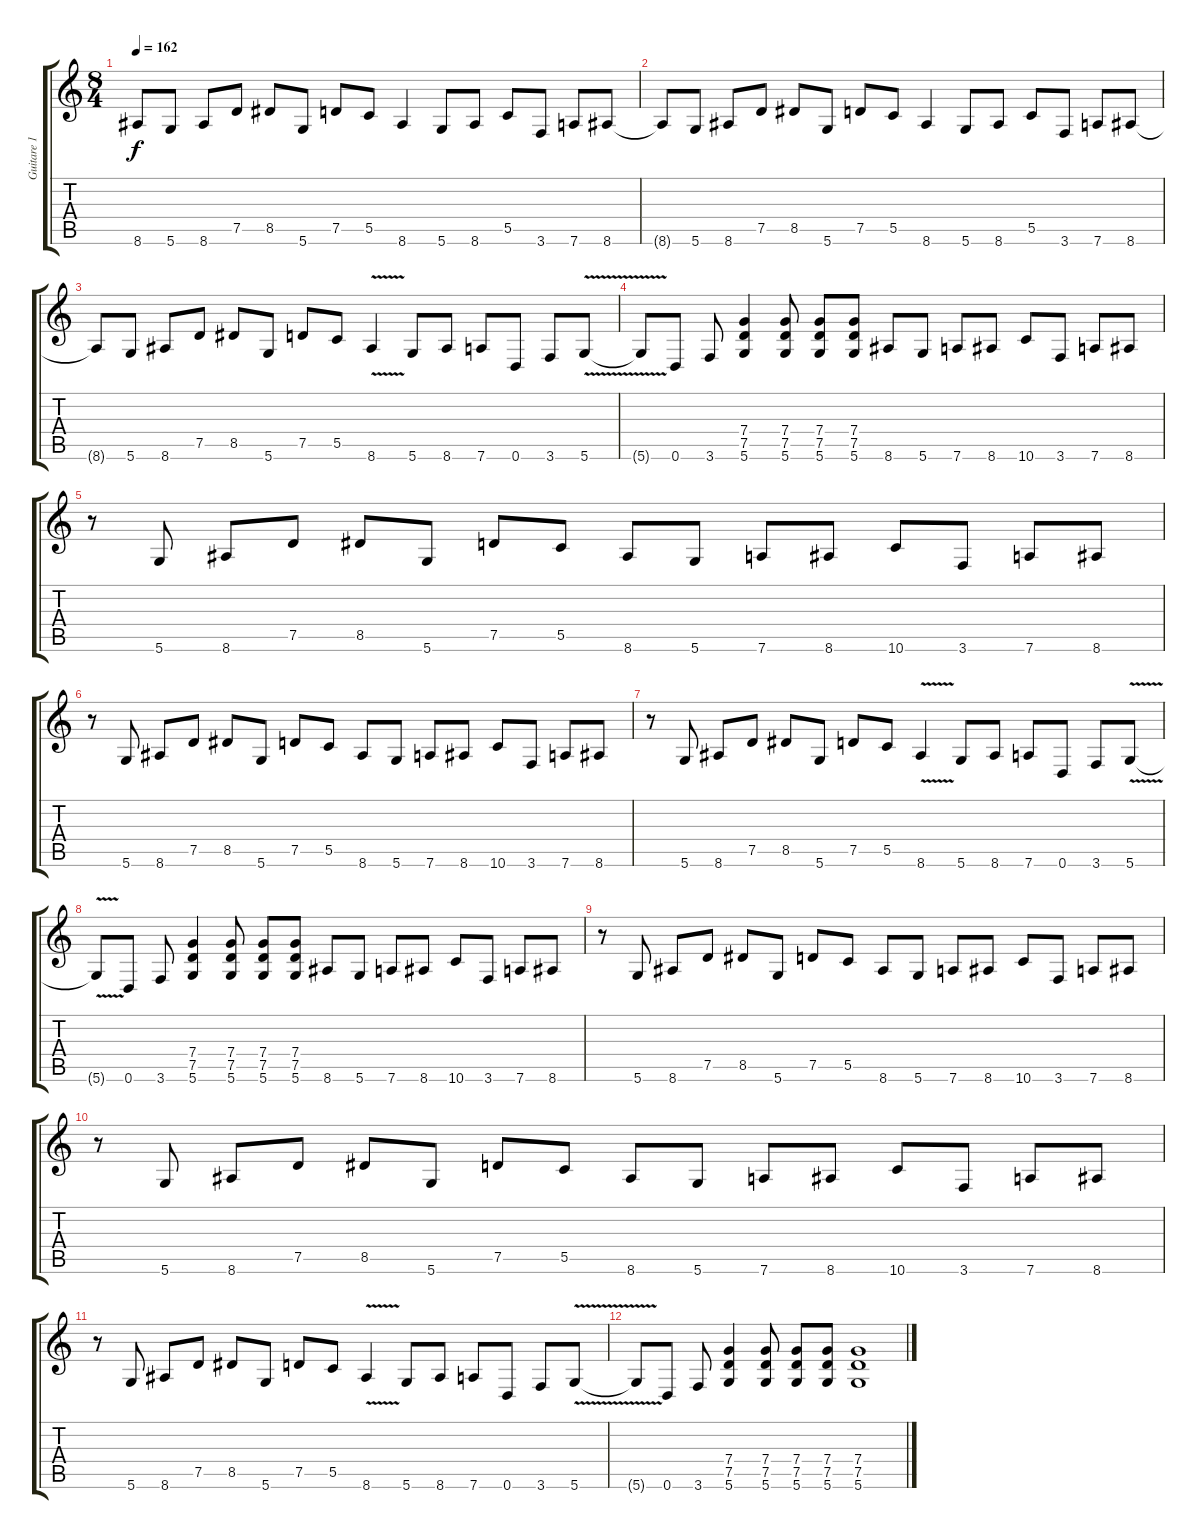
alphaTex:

\track ("Guitare 1 (melodie grave)" "Guitare 1 ") {instrument distortionguitar}
\staff {score tabs}
\tuning (D4 A3 F3 C3 G2 D2) {hide}
\ts (8 4)
\tempo 162
\clef g2
\ks c
8.6{t}.8{dy f} 5.6.8 8.6.8 7.5.8 8.5.8 5.6.8 7.5.8 5.5.8 8.6.4 5.6.8 8.6.8 5.5.8 3.6.8 7.6.8 8.6.8 |
8.6{t}.8 5.6.8 8.6.8 7.5.8 8.5.8 5.6.8 7.5.8 5.5.8 8.6.4 5.6.8 8.6.8 5.5.8 3.6.8 7.6.8 8.6.8 |
8.6{t}.8 5.6.8 8.6.8 7.5.8 8.5.8 5.6.8 7.5.8 5.5.8 8.6{v}.4 5.6.8 8.6.8 7.6.8 0.6.8 3.6.8 5.6{v}.8 |
5.6{t}.8 0.6.8 3.6.8 (7.4 7.5 5.6).4 (7.4 7.5 5.6).8 (7.4 7.5 5.6).8 (7.4 7.5 5.6).8 8.6.8 5.6.8 7.6.8 8.6.8 10.6.8 3.6.8 7.6.8 8.6.8 |
r.8 5.6.8 8.6.8 7.5.8 8.5.8 5.6.8 7.5.8 5.5.8 8.6.8 5.6.8 7.6.8 8.6.8 10.6.8 3.6.8 7.6.8 8.6.8 |
r.8 5.6.8 8.6.8 7.5.8 8.5.8 5.6.8 7.5.8 5.5.8 8.6.8 5.6.8 7.6.8 8.6.8 10.6.8 3.6.8 7.6.8 8.6.8 |
r.8 5.6.8 8.6.8 7.5.8 8.5.8 5.6.8 7.5.8 5.5.8 8.6{v}.4 5.6.8 8.6.8 7.6.8 0.6.8 3.6.8 5.6{v}.8 |
5.6{t}.8 0.6.8 3.6.8 (7.4 7.5 5.6).4 (7.4 7.5 5.6).8 (7.4 7.5 5.6).8 (7.4 7.5 5.6).8 8.6.8 5.6.8 7.6.8 8.6.8 10.6.8 3.6.8 7.6.8 8.6.8 |
r.8 5.6.8 8.6.8 7.5.8 8.5.8 5.6.8 7.5.8 5.5.8 8.6.8 5.6.8 7.6.8 8.6.8 10.6.8 3.6.8 7.6.8 8.6.8 |
r.8 5.6.8 8.6.8 7.5.8 8.5.8 5.6.8 7.5.8 5.5.8 8.6.8 5.6.8 7.6.8 8.6.8 10.6.8 3.6.8 7.6.8 8.6.8 |
r.8 5.6.8 8.6.8 7.5.8 8.5.8 5.6.8 7.5.8 5.5.8 8.6{v}.4 5.6.8 8.6.8 7.6.8 0.6.8 3.6.8 5.6{v}.8 |
5.6{t}.8 0.6.8 3.6.8 (7.4 7.5 5.6).4 (7.4 7.5 5.6).8 (7.4 7.5 5.6).8 (7.4 7.5 5.6).8 (7.4 7.5 5.6).1
